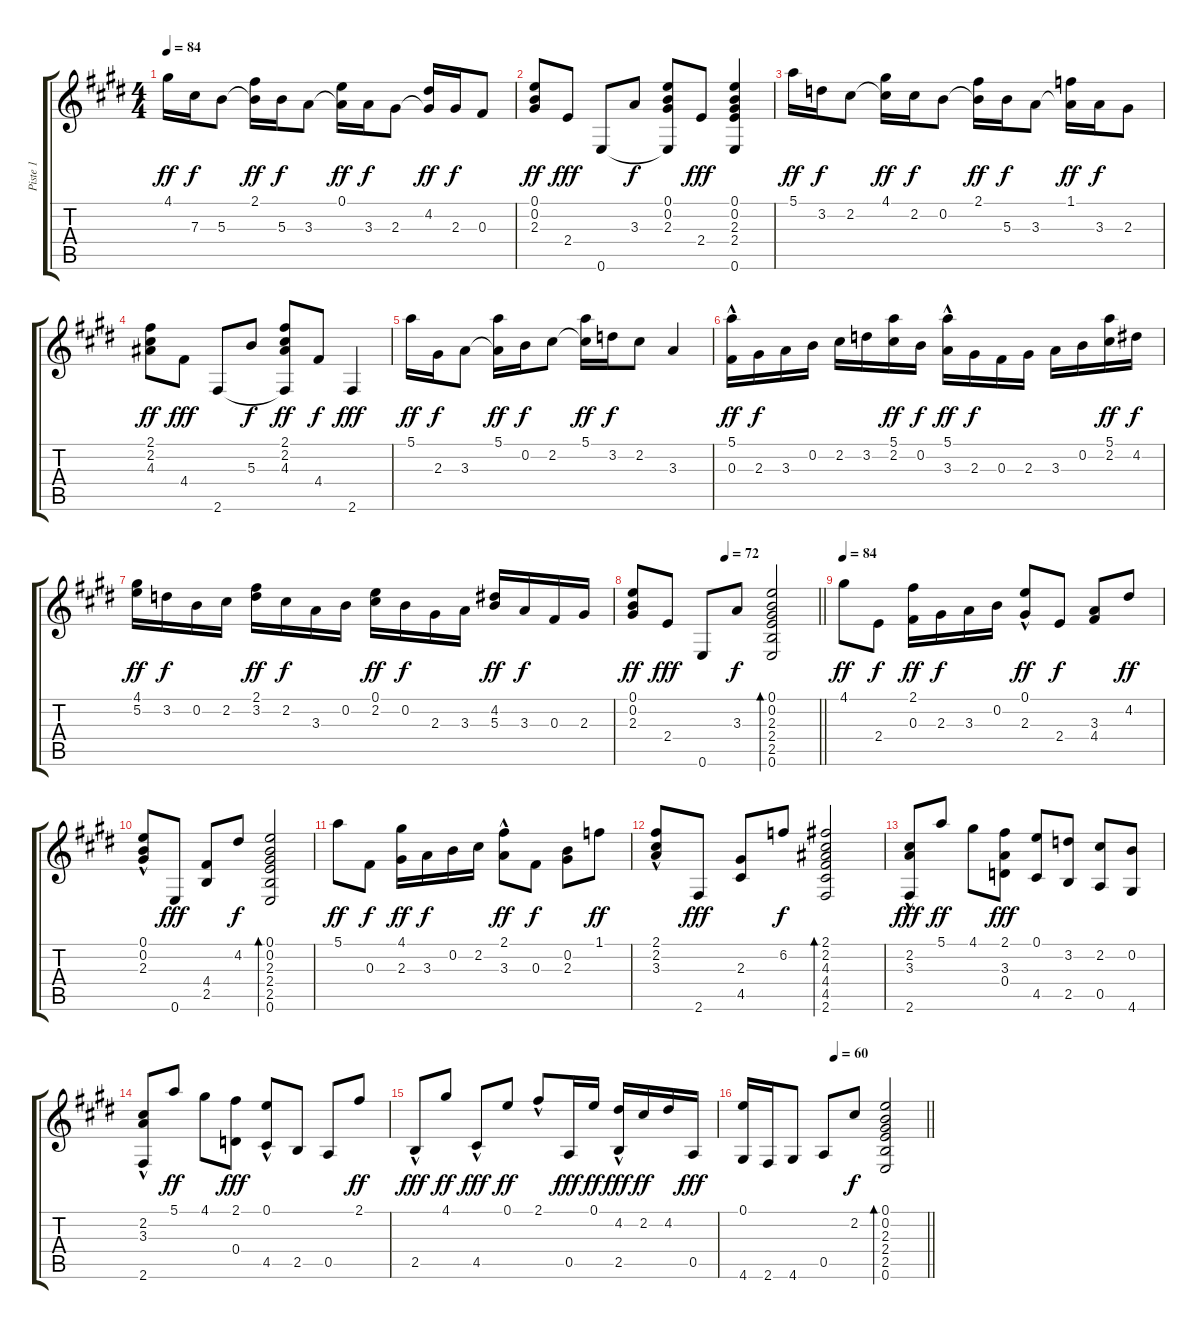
\track ("Piste 1" "Piste 1") {instrument acousticguitarnylon}
\staff {score tabs}
\tuning (E4 B3 Gb3 D3 A2 E2) {hide}
\ts (4 4)
\tempo 84
\clef g2
\ks e
4.1.16{dy ff} 7.3.16{dy f} 5.3.8 (2.1 5.3{t}).16{dy ff} 5.3.16{dy f} 3.3.8 (0.1 3.3{t}).16{dy ff} 3.3.16{dy f} 2.3.8 (4.2 2.3{t}).16{dy ff} 2.3.16{dy f} 0.3.8 |
(0.1 0.2 2.3).8{dy ff} 2.4.8{dy fff} 0.6.8 3.3.8{dy f} (0.1 0.2 2.3 0.6{t}).8 2.4.8{dy fff} (0.1 0.2 2.3 2.4 0.6).4 |
5.1.16{dy ff} 3.2.16{dy f} 2.2.8 (4.1 2.2{t}).16{dy ff} 2.2.16{dy f} 0.2.8 (2.1 0.2{t}).16{dy ff} 5.3.16{dy f} 3.3.8 (1.1 3.3{t}).16{dy ff} 3.3.16{dy f} 2.3.8 |
(2.1 2.2 4.3).8{dy ff} 4.4.8{dy fff} 2.6.8 5.3.8{dy f} (2.1 2.2 4.3 2.6{t}).8{dy ff} 4.4.8{dy f} 2.6.4{dy fff} |
5.1.16{dy ff} 2.3.16{dy f} 3.3.8 (5.1 3.3{t}).16{dy ff} 0.2.16{dy f} 2.2.8 (5.1 2.2{t}).16{dy ff} 3.2.16{dy f} 2.2.8 3.3.4 |
(5.1{hac} 0.3).16{dy ff} 2.3.16{dy f} 3.3.16 0.2.16 2.2.16 3.2.16 (5.1 2.2).16{dy ff} 0.2.16{dy f} (5.1{hac} 3.3).16{dy ff} 2.3.16{dy f} 0.3.16 2.3.16 3.3.16 0.2.16 (5.1 2.2).16{dy ff} 4.2.16{dy f} |
(4.1 5.2).16{dy ff} 3.2.16{dy f} 0.2.16 2.2.16 (2.1 3.2).16{dy ff} 2.2.16{dy f} 3.3.16 0.2.16 (0.1 2.2).16{dy ff} 0.2.16{dy f} 2.3.16 3.3.16 (4.2 5.3).16{dy ff} 3.3.16{dy f} 0.3.16 2.3.16 |
\tempo (72 0.5)
\barLineRight lightlight
(0.1 0.2 2.3).8{dy ff} 2.4.8{dy fff} 0.6.8 3.3.8{dy f} (0.1 0.2 2.3 2.4 2.5 0.6).2{bd 120} |
\tempo 84
4.1.8{dy ff} 2.4.8{dy f} (2.1 0.3).16{dy ff} 2.3.16{dy f} 3.3.16 0.2.16 (0.1{hac} 2.3).8{dy ff} 2.4.8{dy f} (3.3 4.4).8 4.2.8{dy ff} |
(0.1{hac} 0.2{hac} 2.3{hac}).8 0.6.8{dy fff} (4.4 2.5).8 4.2.8{dy f} (0.1 0.2 2.3 2.4 2.5 0.6).2{bd 120} |
5.1.8{dy ff} 0.3.8{dy f} (4.1 2.3).16{dy ff} 3.3.16{dy f} 0.2.16 2.2.16 (2.1{hac} 3.3).8{dy ff} 0.3.8{dy f} (0.2 2.3).8 1.1.8{dy ff} |
(2.1{hac} 2.2{hac} 3.3{hac}).8 2.6.8{dy fff} (2.3 4.5).8 6.2.8{dy f} (2.1 2.2 4.3 4.4 4.5 2.6).2{bd 120} |
(2.2{hac} 3.3{hac} 2.6{hac}).8{dy fff} 5.1.8{dy ff} 4.1.8 (2.1 3.3 0.4).8{dy fff} (0.1 4.5).8 (3.2 2.5).8 (2.2 0.5).8 (0.2 4.6).8 |
(2.2 3.3 2.6{hac}).8 5.1.8{dy ff} 4.1.8 (2.1 0.4).8{dy fff} (0.1{hac} 4.5).8 2.5.8 0.5.8 2.1.8{dy ff} |
2.5{hac}.8{dy fff} 4.1.8{dy ff} 4.5{hac}.8{dy fff} 0.1.8{dy ff} 2.1{hac}.8 0.5.16{dy fff} 0.1.16{dy ff} (4.2 2.5{hac}).16{dy fff} 2.2.16{dy ff} 4.2.16 0.5.16{dy fff} |
\tempo (60 0.5)
\barLineRight lightlight
(0.1 4.6).16 2.6.16 4.6.8 0.5.8 2.2.8{dy f} (0.1 0.2 2.3 2.4 2.5 0.6).2{bd 120}
